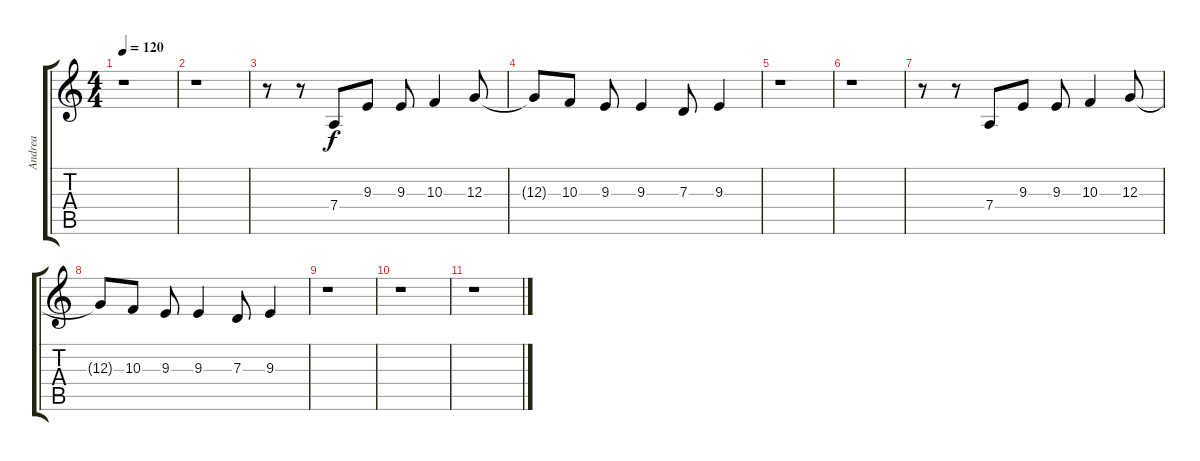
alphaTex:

\track ("Andrea" "Andrea") {instrument tuba}
\staff {score tabs}
\tuning (E4 B3 G3 D3 A2 E2) {hide}
\ts (4 4)
\tempo 120
\clef g2
\ks c
r.1{dy f} |
r.1 |
r.8 r.8 7.4.8 9.3.8 9.3.8 10.3.4 12.3.8 |
12.3{t}.8 10.3.8 9.3.8 9.3.4 7.3.8 9.3.4 |
r.1 |
r.1 |
r.8 r.8 7.4.8 9.3.8 9.3.8 10.3.4 12.3.8 |
12.3{t}.8 10.3.8 9.3.8 9.3.4 7.3.8 9.3.4 |
r.1 |
r.1 |
r.1
